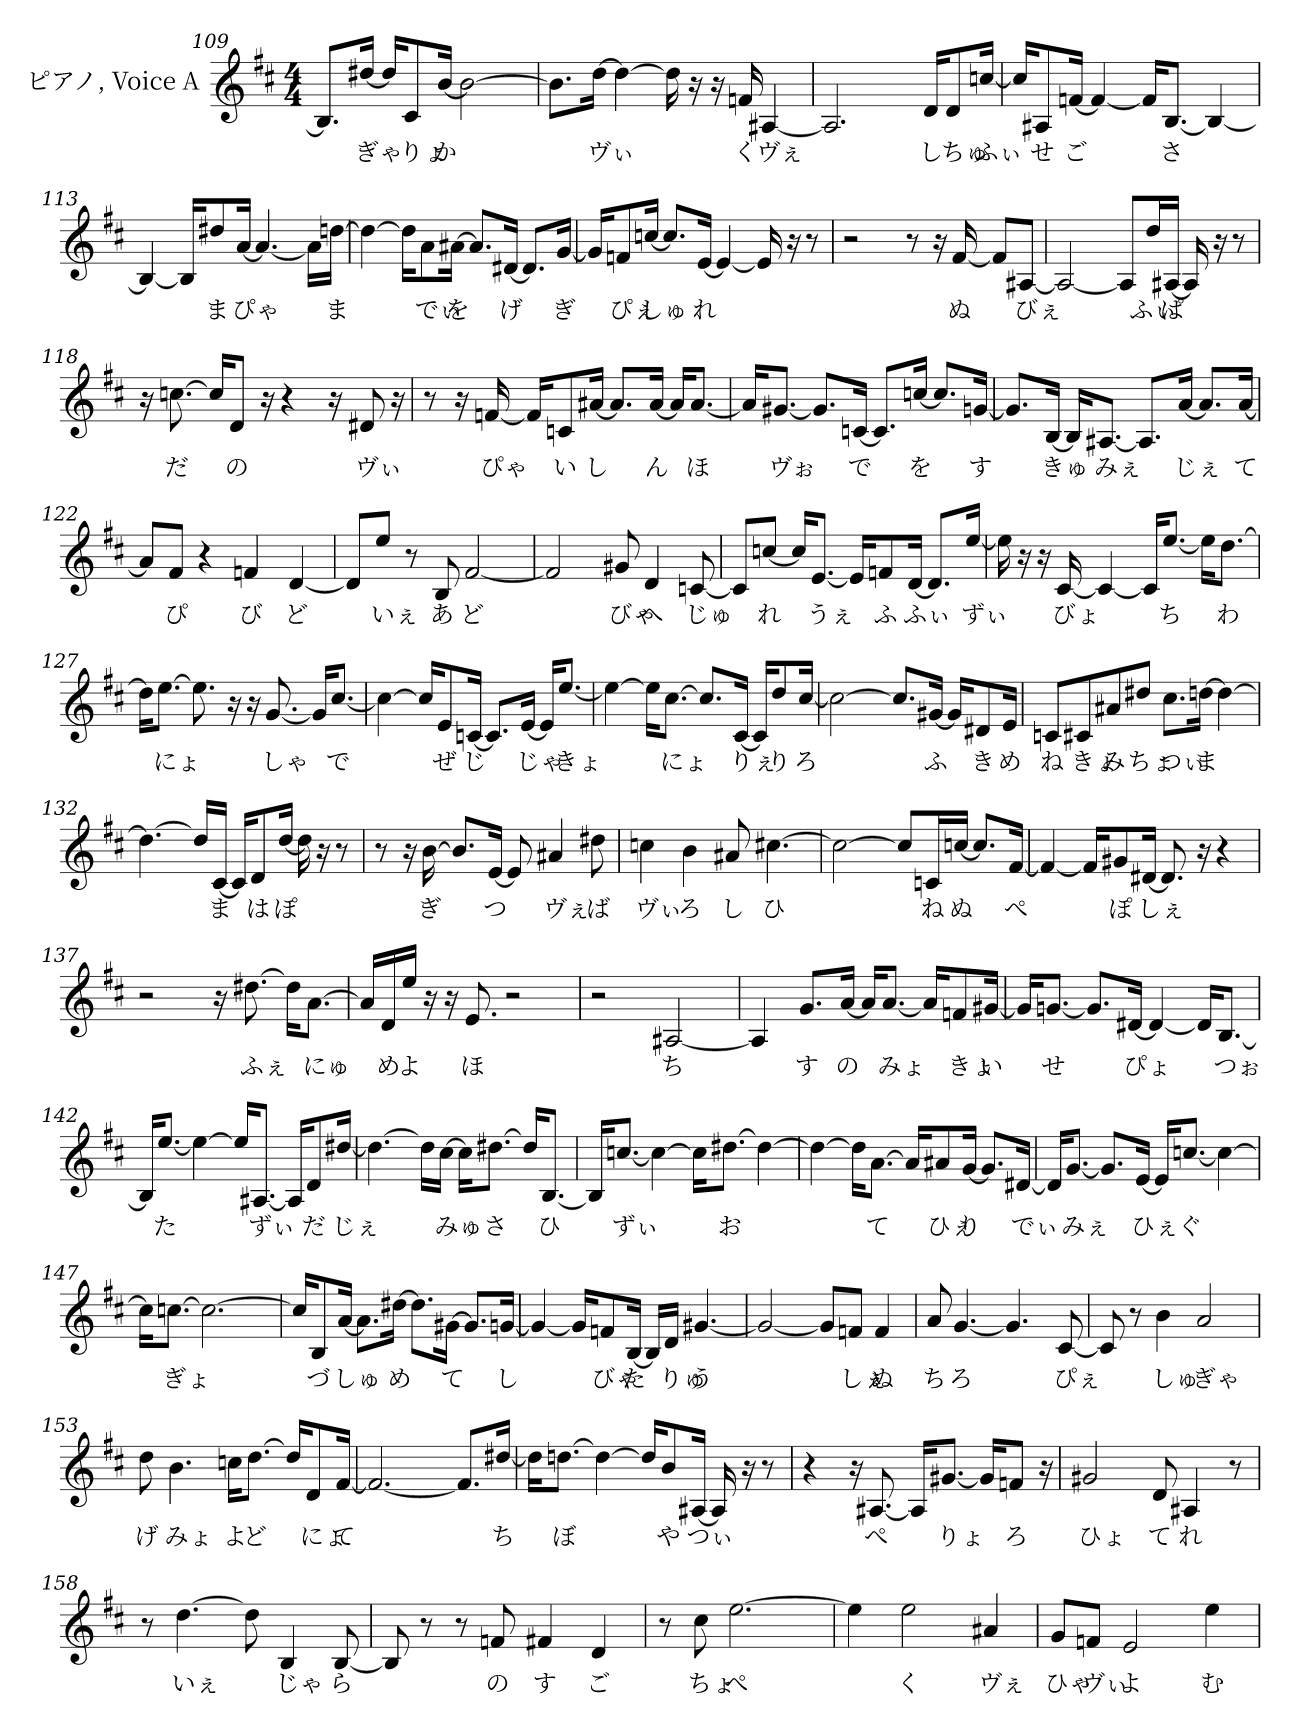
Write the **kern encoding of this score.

**kern	**text
*part1	*part1
*staff1	*staff1
*I"ピアノ, Voice A	*
!!LO:LB:g=z
*clefG2	*
*k[f#c#]	*
*M4/4	*
=109	=109
8.B/L]	.
!	!LO:LY:b
[16dd#X/Jk	ぎゃ
16dd#/KL]	.
!	!LO:LY:b
8c#/	りょ
!	!LO:LY:b
[16b/Jk	か
2b\_	.
=110	=110
8.b\L]	.
!	!LO:LY:b
[16dd\Jk	ヴぃ
4dd\_	.
16dd\]	.
16r	.
16r	.
!	!LO:LY:b
16fn/	く
!	!LO:LY:b
[4A#X/	ヴぇ
=111	=111
2.A#/]	.
!	!LO:LY:b
16d/KL	し
!	!LO:LY:b
8d/	ちゅ
!	!LO:LY:b
[16ccn/Jk	ふぃ
=112	=112
16cc/KL]	.
!	!LO:LY:b
8A#X/	せ
!	!LO:LY:b
[16fn/Jk	ご
4f/_	.
16f/KL]	.
!	!LO:LY:b
[8.B/J	さ
4B/_	.
!!LO:LB:g=z
=113	=113
4B/_	.
16B/KL]	.
!	!LO:LY:b
8dd#X/	ま
!	!LO:LY:b
[16a/Jk	ぴゃ
4.a/_	.
16a\LL]	.
!	!LO:LY:b
[16ddn\JJ	ま
=114	=114
4dd\_	.
16dd\KL]	.
!	!LO:LY:b
8a\	でぃ
!	!LO:LY:b
[16a#X\Jk	を
8.a#/L]	.
!	!LO:LY:b
[16d#X/Jk	げ
8.d#/L]	.
!	!LO:LY:b
[16g/Jk	ぎ
=115	=115
16g/KL]	.
!	!LO:LY:b
8fn/	ぴぇ
!	!LO:LY:b
[16ccn/Jk	しゅ
8.cc/L]	.
!	!LO:LY:b
[16e/Jk	れ
4e/_	.
16e/]	.
16r	.
8r	.
=116	=116
2r	.
8r	.
16r	.
!	!LO:LY:b
[16f#/	ぬ
8f#/L]	.
!	!LO:LY:b
[8A#X/J	びぇ
!!LO:LB:g=z
=117	=117
2A#/_	.
8A#/L]	.
!	!LO:LY:b
16dd/L	ふぃ
!	!LO:LY:b
[16A#X/JJ	ぱ
16A#/]	.
16r	.
8r	.
=118	=118
16r	.
!	!LO:LY:b
[8.ccn\	だ
16cc/KL]	.
!	!LO:LY:b
8d/J	の
16r	.
4r	.
16r	.
!	!LO:LY:b
8d#X/	ヴぃ
16r	.
=119	=119
8r	.
16r	.
!	!LO:LY:b
[16fn/	ぴゃ
16f/KL]	.
!	!LO:LY:b
8cn/	い
!	!LO:LY:b
[16a#X/Jk	し
8.a#/L]	.
!	!LO:LY:b
[16a#/Jk	ん
16a#/KL]	.
!	!LO:LY:b
[8.a#/J	ほ
!!LO:LB:g=z
=120	=120
16a#/KL]	.
!	!LO:LY:b
[8.g#X/J	ヴぉ
8.g#/L]	.
!	!LO:LY:b
[16cn/Jk	で
8.c/L]	.
!	!LO:LY:b
[16ccn/Jk	を
8.cc/L]	.
!	!LO:LY:b
[16gn/Jk	す
=121	=121
8.g/L]	.
!	!LO:LY:b
[16B/Jk	きゅ
16B/KL]	.
!	!LO:LY:b
[8.A#X/J	みぇ
8.A#/L]	.
!	!LO:LY:b
[16a/Jk	じぇ
8.a/L]	.
!	!LO:LY:b
[16a/Jk	て
=122	=122
8a/L]	.
!	!LO:LY:b
8f#/J	ぴ
4r	.
!	!LO:LY:b
4fn/	び
!	!LO:LY:b
[4d/	ど
=123	=123
8d/L]	.
!	!LO:LY:b
8ee/J	いぇ
8r	.
!	!LO:LY:b
8B/	あ
!	!LO:LY:b
[2f#/	ど
=124	=124
2f#/]	.
!	!LO:LY:b
8g#X/	びゃ
!	!LO:LY:b
4d/	へ
!	!LO:LY:b
[8cn/	じゅ
!!LO:LB:g=z
=125	=125
8c/L]	.
!	!LO:LY:b
[8ccn/J	れ
16cc/KL]	.
!	!LO:LY:b
[8.e/J	うぇ
16e/KL]	.
!	!LO:LY:b
8fn/	ふ
!	!LO:LY:b
[16d/Jk	ふぃ
8.d/L]	.
!	!LO:LY:b
[16ee/Jk	ずぃ
=126	=126
16ee\]	.
16r	.
16r	.
!	!LO:LY:b
[16c#/	びょ
4c#/_	.
16c#/KL]	.
!	!LO:LY:b
[8.ee/J	ち
16ee\KL]	.
!	!LO:LY:b
[8.dd\J	わ
=127	=127
16dd\KL]	.
!	!LO:LY:b
[8.ee\J	にょ
8.ee\]	.
16r	.
16r	.
!	!LO:LY:b
[8.g/	しゃ
16g/KL]	.
!	!LO:LY:b
[8.cc#/J	で
=128	=128
4cc#\_	.
16cc#/KL]	.
!	!LO:LY:b
8e/	ぜ
!	!LO:LY:b
[16cn/Jk	じ
8.c/L]	.
!	!LO:LY:b
[16e/Jk	じゃ
16e/KL]	.
!	!LO:LY:b
[8.ee/J	きょ
!!LO:LB:g=z
=129	=129
4ee\_	.
16ee\KL]	.
!	!LO:LY:b
[8.cc#\J	にょ
8.cc#/L]	.
!	!LO:LY:b
[16c#/Jk	りぇ
16c#/KL]	.
!	!LO:LY:b
8dd/	り
!	!LO:LY:b
[16cc#/Jk	ろ
=130	=130
2cc#\_	.
8.cc#/L]	.
!	!LO:LY:b
[16g#X/Jk	ふ
16g#/KL]	.
!	!LO:LY:b
8d#X/	き
!	!LO:LY:b
16e/Jk	め
=131	=131
!	!LO:LY:b
8cn/L	ね
!	!LO:LY:b
8c#X/	きょ
!	!LO:LY:b
8a#X/	み
!	!LO:LY:b
8dd#X/J	ちょ
!	!LO:LY:b
8.cc#\L	つぃ
!	!LO:LY:b
[16ddn\Jk	ま
4dd\_	.
=132	=132
4.dd\_	.
16dd/LL]	.
!	!LO:LY:b
[16c#/JJ	ま
16c#/KL]	.
!	!LO:LY:b
8d/	は
!	!LO:LY:b
[16dd/Jk	ぽ
16dd\]	.
16r	.
8r	.
!!LO:LB:g=z
=133	=133
8r	.
16r	.
!	!LO:LY:b
[16b\	ぎ
8.b/L]	.
!	!LO:LY:b
[16e/Jk	つ
8e/]	.
!	!LO:LY:b
4a#X/	ヴぇ
!	!LO:LY:b
8dd#X\	ば
=134	=134
!	!LO:LY:b
4ccn\	ヴぃ
!	!LO:LY:b
4b\	ろ
!	!LO:LY:b
8a#X/	し
!	!LO:LY:b
[4.cc#X\	ひ
=135	=135
2cc#\_	.
8cc#/L]	.
!	!LO:LY:b
16cn/L	ね
!	!LO:LY:b
[16ccn/JJ	ぬ
8.cc/L]	.
!	!LO:LY:b
[16f#/Jk	ぺ
=136	=136
4f#/_	.
16f#/KL]	.
!	!LO:LY:b
8g#X/	ぽ
!	!LO:LY:b
[16d#X/Jk	しぇ
8.d#/]	.
16r	.
4r	.
=137	=137
2r	.
16r	.
!	!LO:LY:b
[8.dd#X\	ふぇ
16dd#\KL]	.
!	!LO:LY:b
[8.a\J	にゅ
!!LO:PB:g=z
=138	=138
16a/LL]	.
!	!LO:LY:b
16d/	め
!	!LO:LY:b
16ee/JJ	よ
16r	.
16r	.
!	!LO:LY:b
8.e/	ほ
2r	.
=139	=139
2r	.
!	!LO:LY:b
[2A#X/	ち
=140	=140
4A#/]	.
!	!LO:LY:b
8.g/L	す
!	!LO:LY:b
[16a/Jk	の
16a/KL]	.
!	!LO:LY:b
[8.a/J	みょ
16a/KL]	.
!	!LO:LY:b
8fn/	きょ
!	!LO:LY:b
[16g#X/Jk	い
=141	=141
16g#/KL]	.
!	!LO:LY:b
[8.gn/J	せ
8.g/L]	.
!	!LO:LY:b
[16d#X/Jk	ぴょ
4d#/_	.
16d#/KL]	.
!	!LO:LY:b
[8.B/J	つぉ
=142	=142
16B/KL]	.
!	!LO:LY:b
[8.ee/J	た
4ee\_	.
16ee/KL]	.
!	!LO:LY:b
[8.A#X/J	ずぃ
16A#/KL]	.
!	!LO:LY:b
8d/	だ
!	!LO:LY:b
[16dd#X/Jk	じぇ
!!LO:LB:g=z
=143	=143
4.dd#\_	.
16dd#\LL]	.
!	!LO:LY:b
[16cc#\JJ	みゅ
16cc#\KL]	.
!	!LO:LY:b
[8.dd#X\J	さ
16dd#/KL]	.
!	!LO:LY:b
[8.B/J	ひ
=144	=144
16B/KL]	.
!	!LO:LY:b
[8.ccn/J	ずぃ
4cc\_	.
16cc\KL]	.
!	!LO:LY:b
[8.dd#X\J	お
4dd#\_	.
=145	=145
4dd#\_	.
16dd#\KL]	.
!	!LO:LY:b
[8.a\J	て
16a/KL]	.
!	!LO:LY:b
8a#X/	ひぇ
!	!LO:LY:b
[16g/Jk	り
8.g/L]	.
!	!LO:LY:b
[16d#X/Jk	でぃ
=146	=146
16d#/KL]	.
!	!LO:LY:b
[8.g/J	みぇ
8.g/L]	.
!	!LO:LY:b
[16e/Jk	ひぇ
16e/KL]	.
!	!LO:LY:b
[8.ccn/J	ぐ
4cc\_	.
=147	=147
16cc\KL]	.
!	!LO:LY:b
[8.ccn\J	ぎょ
2.cc\_	.
!!LO:LB:g=z
=148	=148
16cc/KL]	.
!	!LO:LY:b
8B/	づ
!	!LO:LY:b
[16a/Jk	しゅ
8.a\L]	.
!	!LO:LY:b
[16dd#X\Jk	め
8.dd#\L]	.
!	!LO:LY:b
[16g#X\Jk	て
8.g#/L]	.
!	!LO:LY:b
[16gn/Jk	し
=149	=149
4g/_	.
16g/KL]	.
!	!LO:LY:b
8fn/	びゃ
!	!LO:LY:b
[16B/Jk	た
16B/LL]	.
!	!LO:LY:b
16d/JJ	りゅ
!	!LO:LY:b
[4.g#X/	う
=150	=150
2g#/_	.
8g#/L]	.
!	!LO:LY:b
8fn/J	しぇ
!	!LO:LY:b
4f/	ぬ
=151	=151
!	!LO:LY:b
8a/	ち
!	!LO:LY:b
[4.g/	ろ
4.g/]	.
!	!LO:LY:b
[8c#/	ぴぇ
=152	=152
8c#/]	.
8r	.
!	!LO:LY:b
4b\	しゅ
!	!LO:LY:b
2a/	ぎゃ
!!LO:LB:g=z
=153	=153
!	!LO:LY:b
8dd\	げ
!	!LO:LY:b
4.b\	みょ
!	!LO:LY:b
16ccn\KL	よ
!	!LO:LY:b
[8.dd\J	ど
16dd/KL]	.
!	!LO:LY:b
8d/	にょ
!	!LO:LY:b
[16f#/Jk	て
=154	=154
2.f#/_	.
8.f#/L]	.
!	!LO:LY:b
[16dd#X/Jk	ち
=155	=155
16dd#\KL]	.
!	!LO:LY:b
[8.ddn\J	ぼ
4dd\_	.
16dd/KL]	.
!	!LO:LY:b
8b/	や
!	!LO:LY:b
[16A#X/Jk	つぃ
16A#/]	.
16r	.
8r	.
=156	=156
4r	.
16r	.
!	!LO:LY:b
[8.A#X/	ぺ
16A#/KL]	.
!	!LO:LY:b
[8.g#X/J	りょ
16g#/KL]	.
!	!LO:LY:b
8fn/J	ろ
16r	.
=157	=157
!	!LO:LY:b
2g#X/	ひょ
!	!LO:LY:b
8d/	て
!	!LO:LY:b
4A#X/	れ
8r	.
!!LO:LB:g=z
=158	=158
8r	.
!	!LO:LY:b
[4.dd\	いぇ
8dd\]	.
!	!LO:LY:b
4B/	じゃ
!	!LO:LY:b
[8B/	ら
=159	=159
8B/]	.
8r	.
8r	.
!	!LO:LY:b
8fn/	の
!	!LO:LY:b
4f#X/	す
!	!LO:LY:b
4d/	ご
=160	=160
8r	.
!	!LO:LY:b
8cc#\	ちょ
!	!LO:LY:b
[2.ee\	ぺ
=161	=161
4ee\]	.
!	!LO:LY:b
2ee\	く
!	!LO:LY:b
4a#X/	ヴぇ
=162	=162
!	!LO:LY:b
8g/L	ひゃ
!	!LO:LY:b
8fn/J	ヴぃ
!	!LO:LY:b
2e/	よ
!	!LO:LY:b
4ee\	む
=	=
*-	*-
